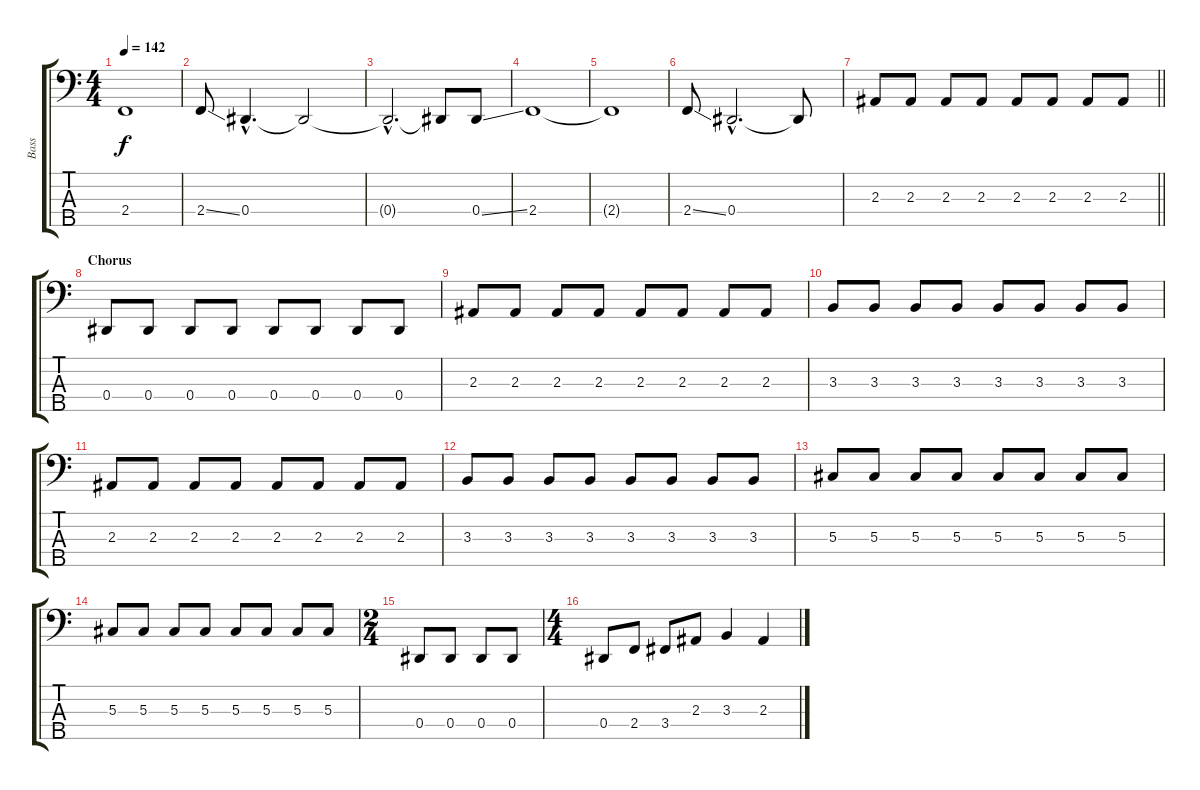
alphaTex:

\track ("Bass" "Bass") {instrument electricbassfinger}
\staff {score tabs}
\tuning (Gb2 Db2 Ab1 Eb1 Bb0) {hide}
\ts (4 4)
\tempo 142
\clef f4
\ks c
2.4{t}.1{dy f} |
2.4{ss}.8 0.4{hac}.4{d} 0.4{t}.2 |
0.4{hac t}.2{d} 0.4{t}.8 0.4{ss}.8 |
2.4.1 |
2.4{t}.1 |
2.4{ss}.8 0.4{hac}.2{d} 0.4{t}.8 |
\barLineRight lightlight
2.3.8 2.3.8 2.3.8 2.3.8 2.3.8 2.3.8 2.3.8 2.3.8 |
\section ("" "Chorus")
0.4.8 0.4.8 0.4.8 0.4.8 0.4.8 0.4.8 0.4.8 0.4.8 |
2.3.8 2.3.8 2.3.8 2.3.8 2.3.8 2.3.8 2.3.8 2.3.8 |
3.3.8 3.3.8 3.3.8 3.3.8 3.3.8 3.3.8 3.3.8 3.3.8 |
2.3.8 2.3.8 2.3.8 2.3.8 2.3.8 2.3.8 2.3.8 2.3.8 |
3.3.8 3.3.8 3.3.8 3.3.8 3.3.8 3.3.8 3.3.8 3.3.8 |
5.3.8 5.3.8 5.3.8 5.3.8 5.3.8 5.3.8 5.3.8 5.3.8 |
5.3.8 5.3.8 5.3.8 5.3.8 5.3.8 5.3.8 5.3.8 5.3.8 |
\ts (2 4)
0.4.8 0.4.8 0.4.8 0.4.8 |
\ts (4 4)
0.4.8 2.4.8 3.4.8 2.3.8 3.3.4 2.3.4
